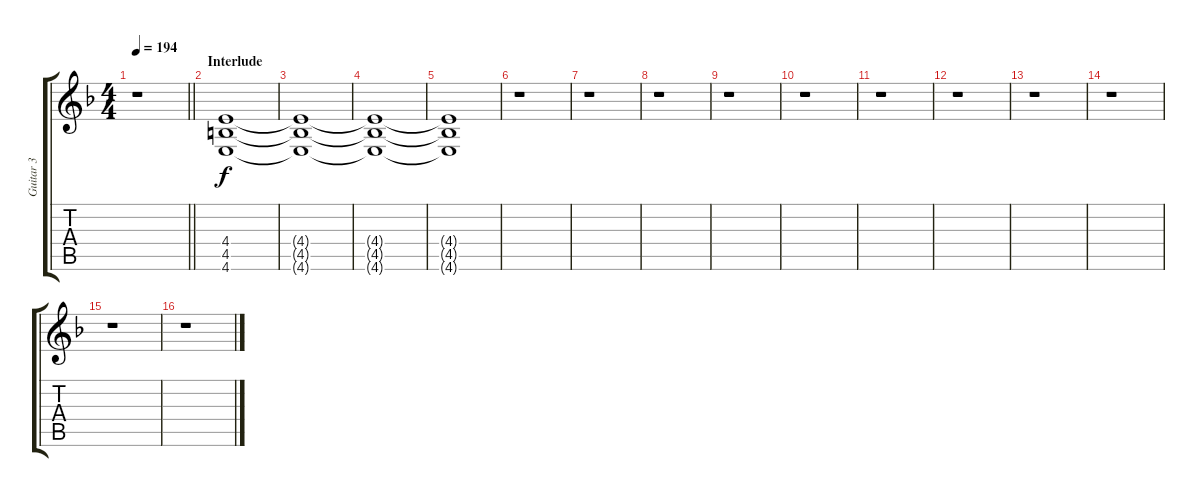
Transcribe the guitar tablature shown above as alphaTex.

\track ("Guitar 3" "Guitar 3") {instrument distortionguitar}
\staff {score tabs}
\tuning (D4 A3 F3 C3 G2 C2) {hide}
\ts (4 4)
\tempo 194
\clef g2
\barLineRight lightlight
\ks f
r.1{dy f volume 15} |
\section ("" "Interlude")
(4.4 4.5 4.6).1{volume 15} |
(4.4{t} 4.5{t} 4.6{t}).1 |
(4.4{t} 4.5{t} 4.6{t}).1 |
(4.4{t} 4.5{t} 4.6{t}).1 |
r.1{volume 0} |
r.1 |
r.1 |
r.1 |
r.1 |
r.1 |
r.1 |
r.1 |
r.1 |
r.1 |
r.1
